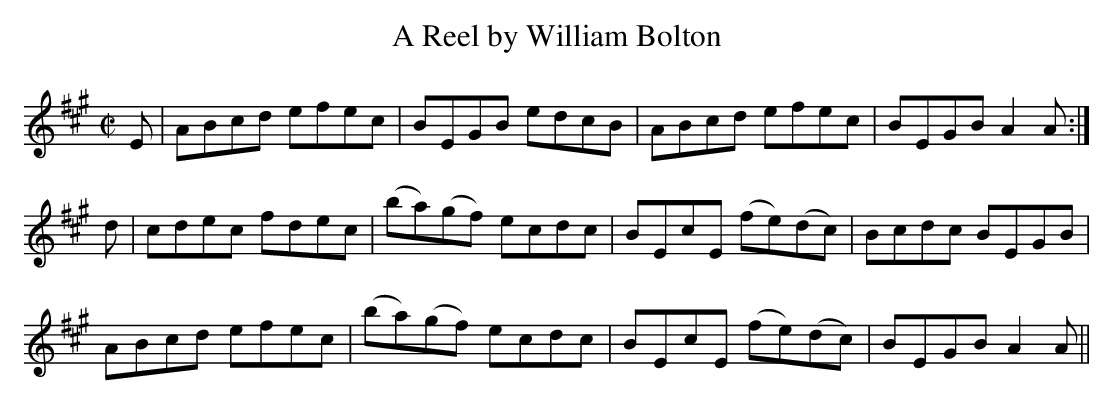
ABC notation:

X:1
T:Reel by William Bolton, A
M:C|
L:1/8
K: A
E|ABcd efec|BEGB edcB|ABcd efec|BEGB A2A:|
d|cdec fdec|(ba)(gf) ecdc|BEcE (fe)(dc) |Bcdc BEGB|
ABcd efec|(ba)(gf) ecdc|BEcE (fe)(dc)|BEGB A2A||
